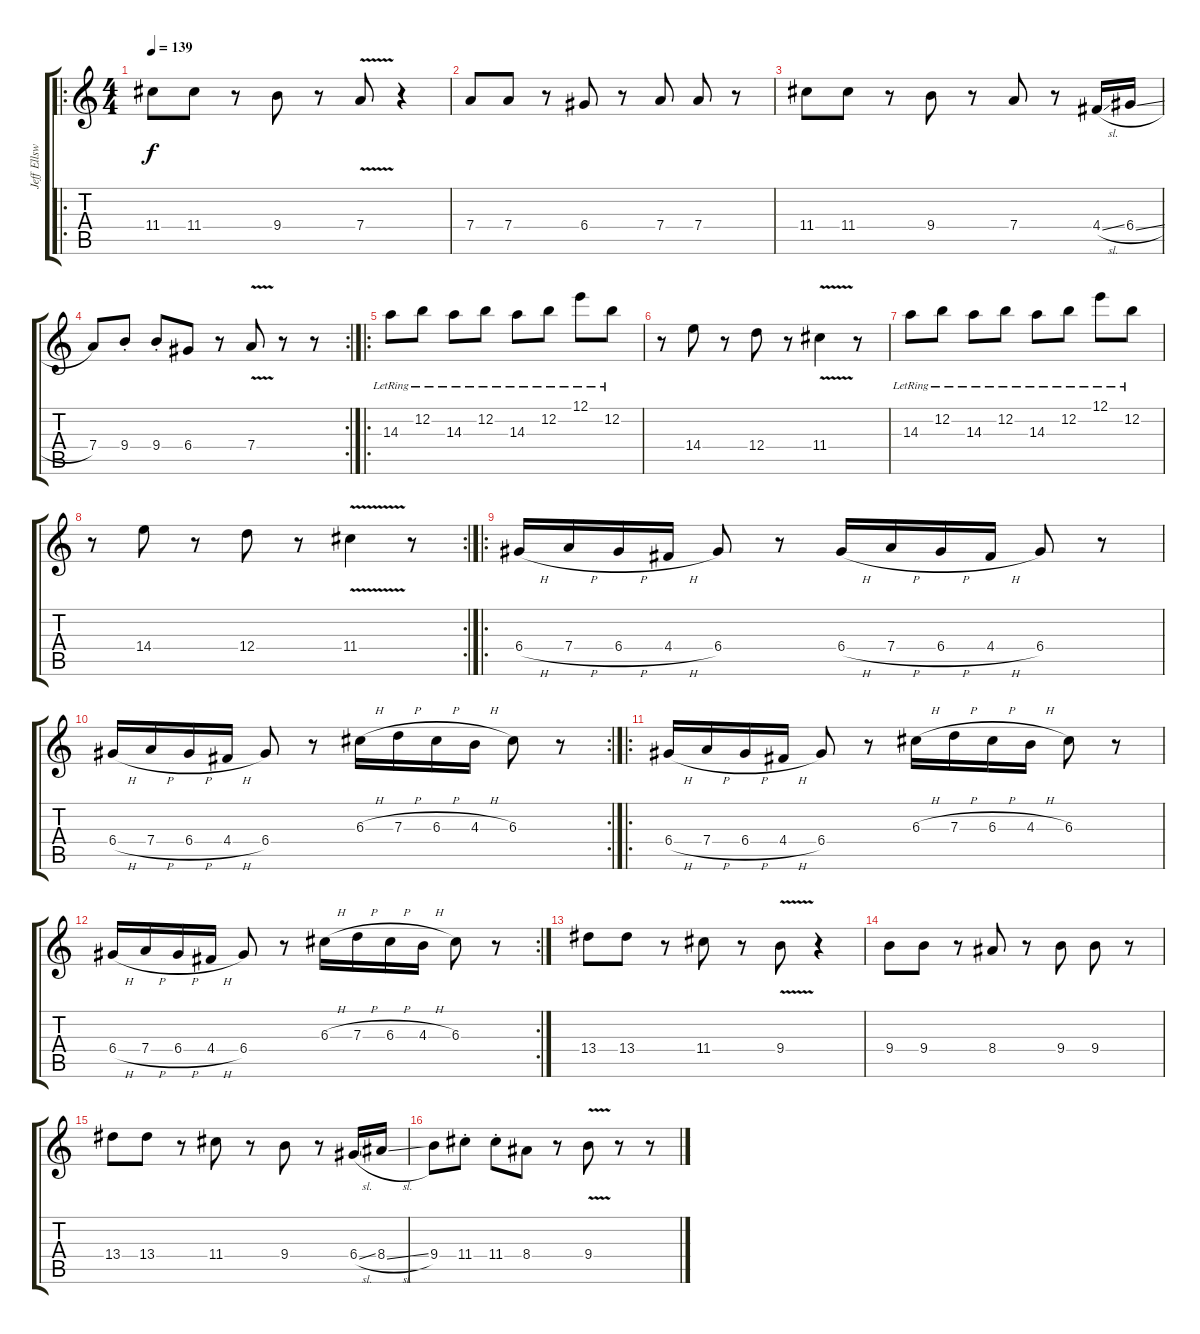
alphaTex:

\track ("Jeff Ellsworth" "Jeff Ellsw") {instrument overdrivenguitar}
\staff {score tabs}
\tuning (E4 B3 G3 D3 A2 E2) {hide}
\ro
\ts (4 4)
\tempo 139
\clef g2
\ks c
11.4.8{dy f} 11.4.8 r.8 9.4.8 r.8 7.4{v}.8 r.4 |
7.4.8 7.4.8 r.8 6.4.8 r.8 7.4.8 7.4.8 r.8 |
11.4.8 11.4.8 r.8 9.4.8 r.8 7.4.8 r.8 4.4{sl}.16 6.4{sl}.16 |
\rc 2
7.4.8 9.4{st}.8 9.4{st}.8 6.4.8 r.8 7.4{v}.8 r.8 r.8 |
\ro
14.3{lr}.8 12.2{lr}.8 14.3{lr}.8 12.2{lr}.8 14.3{lr}.8 12.2{lr}.8 12.1{lr}.8 12.2{lr}.8 |
r.8 14.4.8 r.8 12.4.8 r.8 11.4{v}.4 r.8 |
14.3{lr}.8 12.2{lr}.8 14.3{lr}.8 12.2{lr}.8 14.3{lr}.8 12.2{lr}.8 12.1{lr}.8 12.2{lr}.8 |
\rc 2
r.8 14.4.8 r.8 12.4.8 r.8 11.4{v}.4 r.8 |
\ro
6.4{h}.16 7.4{h}.16 6.4{h}.16 4.4{h}.16 6.4.8 r.8 6.4{h}.16 7.4{h}.16 6.4{h}.16 4.4{h}.16 6.4.8 r.8 |
\rc 2
6.4{h}.16 7.4{h}.16 6.4{h}.16 4.4{h}.16 6.4.8 r.8 6.3{h}.16 7.3{h}.16 6.3{h}.16 4.3{h}.16 6.3.8 r.8 |
\ro
6.4{h}.16 7.4{h}.16 6.4{h}.16 4.4{h}.16 6.4.8 r.8 6.3{h}.16 7.3{h}.16 6.3{h}.16 4.3{h}.16 6.3.8 r.8 |
\rc 2
6.4{h}.16 7.4{h}.16 6.4{h}.16 4.4{h}.16 6.4.8 r.8 6.3{h}.16 7.3{h}.16 6.3{h}.16 4.3{h}.16 6.3.8 r.8 |
13.4.8 13.4.8 r.8 11.4.8 r.8 9.4{v}.8 r.4 |
9.4.8 9.4.8 r.8 8.4.8 r.8 9.4.8 9.4.8 r.8 |
13.4.8 13.4.8 r.8 11.4.8 r.8 9.4.8 r.8 6.4{sl}.16 8.4{sl}.16 |
9.4.8 11.4{st}.8 11.4{st}.8 8.4.8 r.8 9.4{v}.8 r.8 r.8
